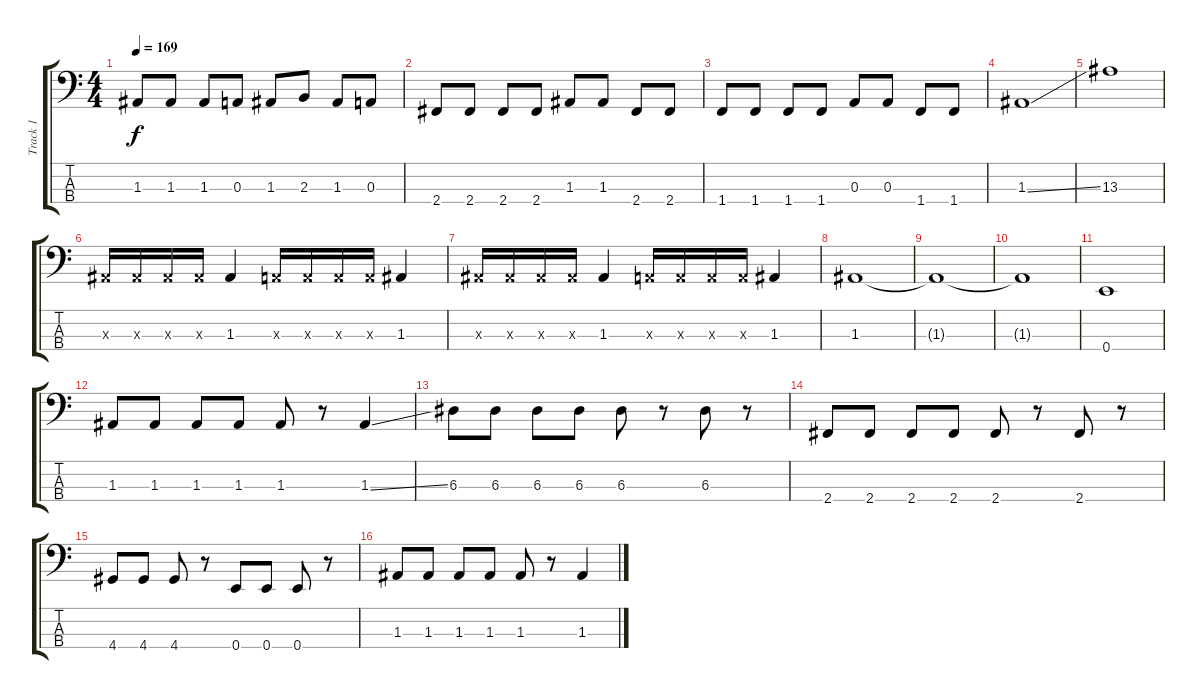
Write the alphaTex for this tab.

\track ("Track 1" "Track 1") {instrument slapbass2}
\staff {score tabs}
\tuning (G2 D2 A1 E1) {hide}
\ts (4 4)
\tempo 169
\clef f4
\ks c
1.3.8{dy f} 1.3.8 1.3.8 0.3.8 1.3.8 2.3.8 1.3.8 0.3.8 |
2.4.8 2.4.8 2.4.8 2.4.8 1.3.8 1.3.8 2.4.8 2.4.8 |
1.4.8 1.4.8 1.4.8 1.4.8 0.3.8 0.3.8 1.4.8 1.4.8 |
1.3{ss}.1 |
13.3.1 |
1.3{x}.16 1.3{x}.16 1.3{x}.16 1.3{x}.16 1.3.4 0.3{x}.16 0.3{x}.16 0.3{x}.16 0.3{x}.16 1.3.4 |
1.3{x}.16 1.3{x}.16 1.3{x}.16 1.3{x}.16 1.3.4 0.3{x}.16 0.3{x}.16 0.3{x}.16 0.3{x}.16 1.3.4 |
1.3.1 |
1.3{t}.1 |
1.3{t}.1 |
0.4.1 |
1.3.8 1.3.8 1.3.8 1.3.8 1.3.8 r.8 1.3{ss}.4 |
6.3.8 6.3.8 6.3.8 6.3.8 6.3.8 r.8 6.3.8 r.8 |
2.4.8 2.4.8 2.4.8 2.4.8 2.4.8 r.8 2.4.8 r.8 |
4.4.8 4.4.8 4.4.8 r.8 0.4.8 0.4.8 0.4.8 r.8 |
1.3.8 1.3.8 1.3.8 1.3.8 1.3.8 r.8 1.3{ss}.4
